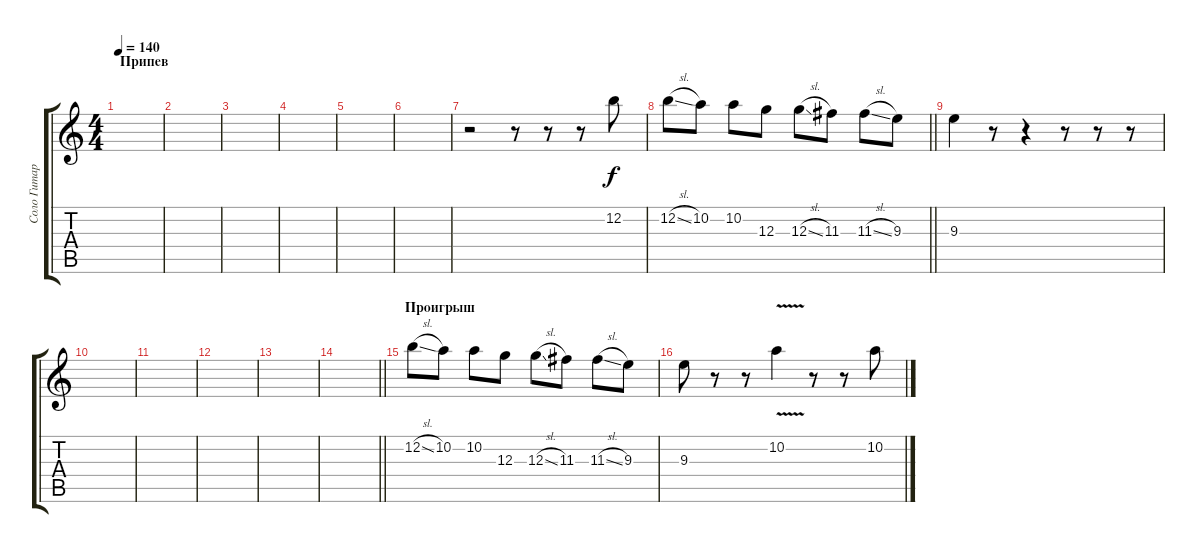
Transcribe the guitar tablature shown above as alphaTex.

\track ("Соло Гитара" "Соло Гитар") {instrument overdrivenguitar}
\staff {score tabs}
\tuning (E4 B3 G3 D3 A2 E2) {hide}
\ts (4 4)
\section ("" "Припев")
\tempo 140
\clef g2
\ks c
|
|
|
|
|
|
r.2 r.8 r.8 r.8 12.2.8 |
\barLineRight lightlight
12.2{sl}.8 10.2.8 10.2.8 12.3.8 12.3{sl}.8 11.3.8 11.3{sl}.8 9.3.8 |
\section ("" "")
9.3.4 r.8 r.4 r.8 r.8 r.8 |
|
|
|
|
\barLineRight lightlight
|
\section ("" "Проигрыш")
12.2{sl}.8 10.2.8 10.2.8 12.3.8 12.3{sl}.8 11.3.8 11.3{sl}.8 9.3.8 |
9.3.8 r.8 r.8 10.2{v}.4 r.8 r.8 10.2.8
